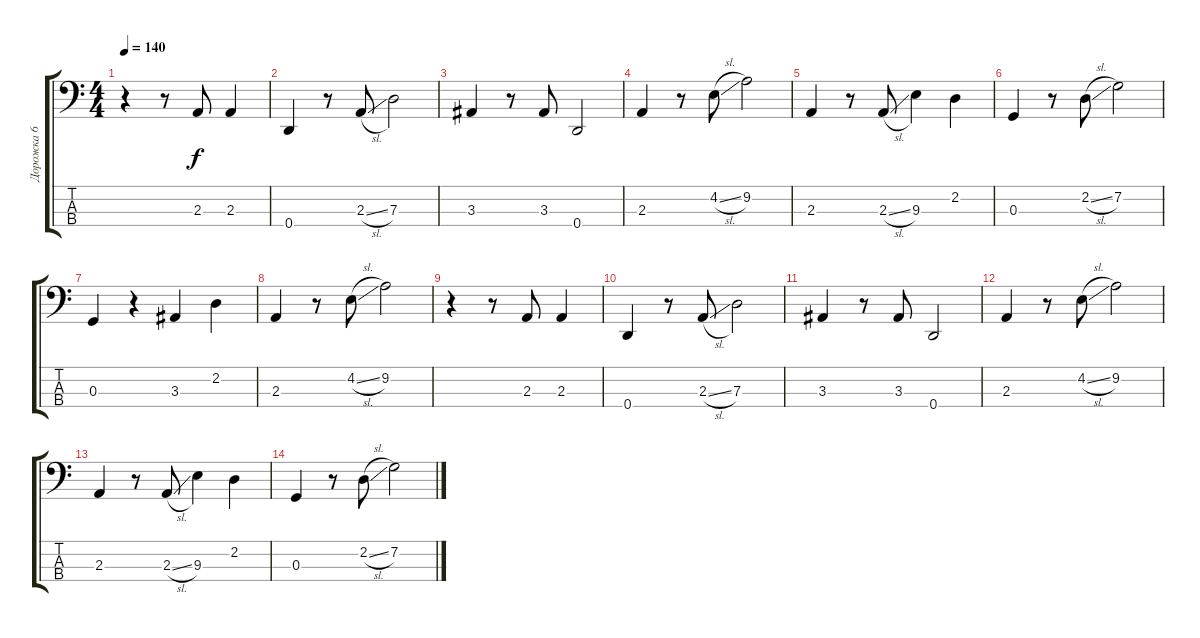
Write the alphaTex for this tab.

\track ("Дорожка 6" "Дорожка 6") {instrument electricbassfinger}
\staff {score tabs}
\tuning (F2 C2 G1 D1) {hide}
\ts (4 4)
\tempo 140
\clef f4
\ks c
r.4{dy f} r.8 2.3.8 2.3.4 |
0.4.4 r.8 2.3{sl}.8 7.3.2 |
3.3.4 r.8 3.3.8 0.4.2 |
2.3.4 r.8 4.2{sl}.8 9.2.2 |
2.3.4 r.8 2.3{sl}.8 9.3.4 2.2.4 |
0.3.4 r.8 2.2{sl}.8 7.2.2 |
0.3.4 r.4 3.3.4 2.2.4 |
2.3.4 r.8 4.2{sl}.8 9.2.2 |
r.4 r.8 2.3.8 2.3.4 |
0.4.4 r.8 2.3{sl}.8 7.3.2 |
3.3.4 r.8 3.3.8 0.4.2 |
2.3.4 r.8 4.2{sl}.8 9.2.2 |
2.3.4 r.8 2.3{sl}.8 9.3.4 2.2.4 |
0.3.4 r.8 2.2{sl}.8 7.2.2
